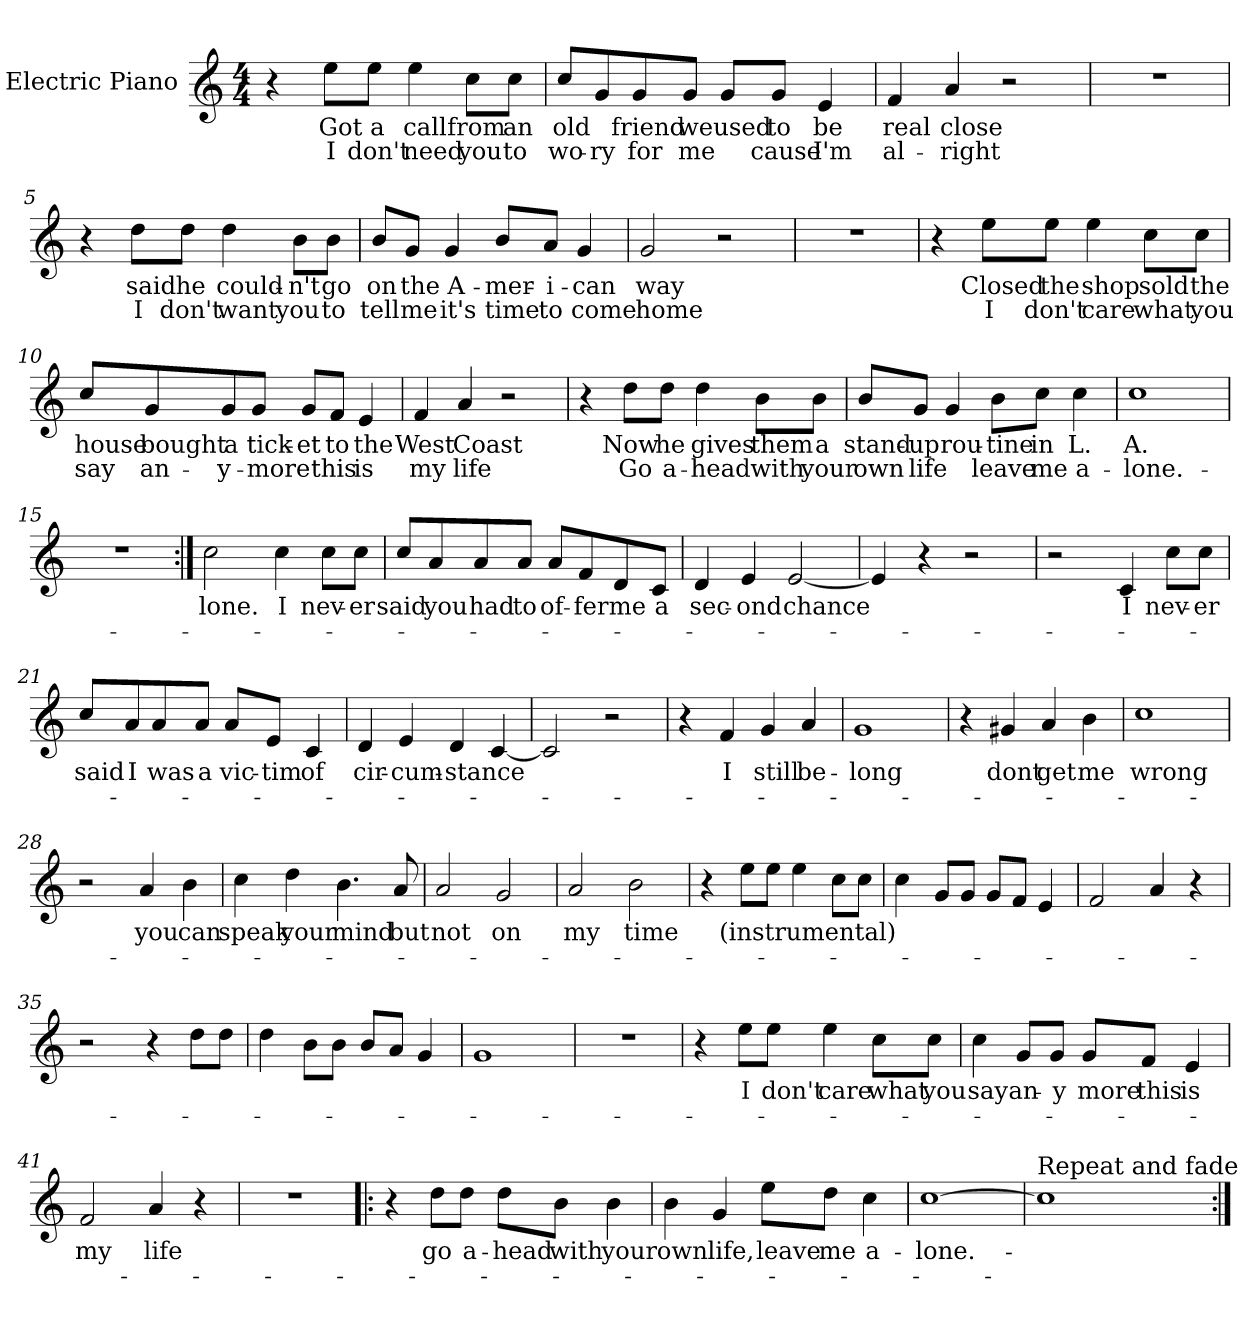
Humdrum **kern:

**kern	**text	**text
*part1	*part1	*part1
*staff1	*staff1	*staff1
*I"Electric Piano	*	*
*I'E.Pno	*	*
*clefG2	*	*
*k[]	*	*
*C:	*	*
*M4/4	*	*
=1	=1	=1
4r	.	.
8ee\L	Got	I
8ee\J	a	don't
4ee\	call	need
8cc\L	from	you
8cc\J	an	to
=2	=2	=2
8cc/L	old	wo-
8g/	.	-ry
8g/	friend	for
8g/J	we	me
8g/L	used	.
8g/J	to	cause
4e/	be	I'm
=3	=3	=3
4f/	real	al-
4a/	close	-right
2r	.	.
=4	=4	=4
1r	.	.
!!LO:LB:g=z
=5	=5	=5
4r	.	.
8dd\L	said	I
8dd\J	he	don't
4dd\	could-	want
8b\L	-n't	you
8b\J	go	to
=6	=6	=6
8b/L	on	tell
8g/J	the	me
4g/	A-	it's
8b/L	-mer-	time
8a/J	-i-	to
4g/	-can	come
=7	=7	=7
2g/	way	home
2r	.	.
=8	=8	=8
1r	.	.
!!LO:LB:g=z
=9	=9	=9
4r	.	.
8ee\L	Closed	I
8ee\J	the	don't
4ee\	shop	care
8cc\L	sold	what
8cc\J	the	you
=10	=10	=10
8cc/L	house	say
8g/	bought	an-
8g/	a	-y-
8g/J	tick-	-more
8g/L	-et	.
8f/J	to	this
4e/	the	is
=11	=11	=11
4f/	West	my
4a/	Coast	life
2r	.	.
!!LO:LB:g=z
=12	=12	=12
4r	.	.
8dd\L	Now	Go
8dd\J	he	a-
4dd\	gives	-head
8b\L	them	with
8b\J	a	your
=13	=13	=13
8b/L	stand-	own
8g/J	-up	life
4g/	rou-	.
8b\L	-tine	leave
8cc\J	in	me
4cc\	L.	a-
=14	=14	=14
1cc	A.	-lone.-
=15	=15	=15
1r	.	.
!!LO:LB:g=z
=16:|!	=16:|!	=16:|!
2cc\	lone.	.
4cc\	I	.
8cc\L	nev-	.
8cc\J	-er	.
=17	=17	=17
8cc/L	said	.
8a/	you	.
8a/	had	.
8a/J	to	.
8a/L	of-	.
8f/	-fer	.
8d/	me	.
8c/J	a	.
=18	=18	=18
4d/	sec-	.
4e/	-ond	.
[2e/	chance	.
=19	=19	=19
4e/]	.	.
4r	.	.
2r	.	.
!!LO:LB:g=z
=20	=20	=20
2r	.	.
4c/	I	.
8cc\L	nev-	.
8cc\J	-er	.
=21	=21	=21
8cc/L	said	.
8a/	I	.
8a/	was	.
8a/J	a	.
8a/L	vic-	.
8e/J	-tim	.
4c/	of	.
=22	=22	=22
4d/	cir-	.
4e/	-cum-	.
4d/	-stance	.
[4c/	.	.
=23	=23	=23
2c/]	.	.
2r	.	.
!!LO:LB:g=z
=24	=24	=24
4r	.	.
4f/	I	.
4g/	still	.
4a/	be-	.
=25	=25	=25
1g	-long	.
=26	=26	=26
4r	.	.
4g#X/	dont	.
4a/	get	.
4b\	me	.
=27	=27	=27
1cc	wrong	.
=28	=28	=28
2r	.	.
4a/	you	.
4b\	can	.
=29	=29	=29
4cc\	speak	.
4dd\	your	.
4.b\	mind	.
8a/	but	.
=30	=30	=30
2a/	not	.
2g/	on	.
=31	=31	=31
2a/	my	.
2b\	time	.
!!LO:LB:g=z
=32	=32	=32
4r	.	.
8ee\L	(instrumental)	.
8ee\J	.	.
4ee\	.	.
8cc\L	.	.
8cc\J	.	.
=33	=33	=33
4cc\	.	.
8g/L	.	.
8g/J	.	.
8g/L	.	.
8f/J	.	.
4e/	.	.
=34	=34	=34
2f/	.	.
4a/	.	.
4r	.	.
=35	=35	=35
2r	.	.
4r	.	.
8dd\L	.	.
8dd\J	.	.
=36	=36	=36
4dd\	.	.
8b\L	.	.
8b\J	.	.
8b/L	.	.
8a/J	.	.
4g/	.	.
=37	=37	=37
1g	.	.
=38	=38	=38
1r	.	.
=39	=39	=39
4r	.	.
8ee\L	I	.
8ee\J	don't	.
4ee\	care	.
8cc\L	what	.
8cc\J	you	.
!!LO:LB:g=z
=40	=40	=40
4cc\	say	.
8g/L	an-	.
8g/J	-y	.
8g/L	more	.
8f/J	this	.
4e/	is	.
=41	=41	=41
2f/	my	.
4a/	life	.
4r	.	.
=42	=42	=42
1r	.	.
=43!|:	=43!|:	=43!|:
4r	.	.
8dd\L	go	.
8dd\J	a-	.
8dd\L	-head	.
8b\J	with	.
4b\	your	.
=44	=44	=44
4b\	own	.
4g/	life,	.
8ee\L	leave	.
8dd\J	me	.
4cc\	a-	.
=45	=45	=45
[1cc	-lone.-	.
=46	=46	=46
!LO:TX:a:t=Repeat and fade	!	!
1cc]	.	.
=:|!	=:|!	=:|!
*-	*-	*-
